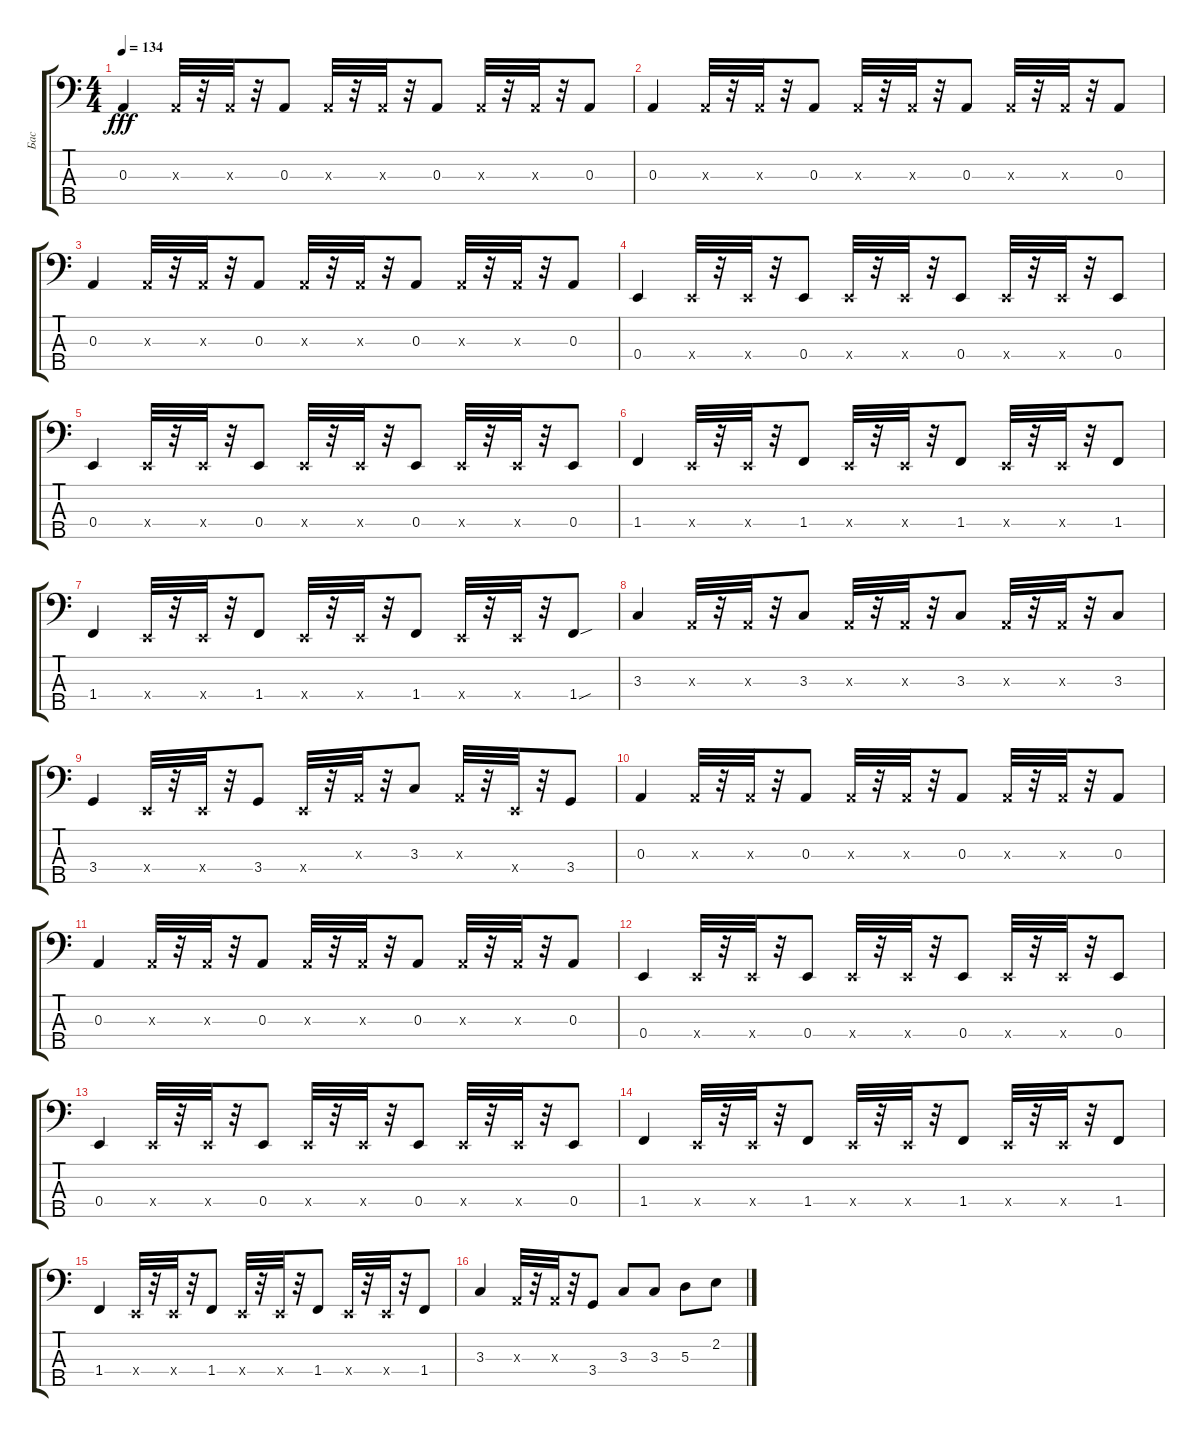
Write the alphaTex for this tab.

\track ("Бас" "Бас") {instrument electricbassfinger}
\staff {score tabs}
\tuning (G2 D2 A1 E1 B0) {hide}
\ts (4 4)
\tempo 134
\clef f4
\ks c
0.3.4{dy fff} 0.3{x}.32 r.32 0.3{x}.32 r.32 0.3.8 0.3{x}.32 r.32 0.3{x}.32 r.32 0.3.8 0.3{x}.32 r.32 0.3{x}.32 r.32 0.3.8 |
0.3.4 0.3{x}.32 r.32 0.3{x}.32 r.32 0.3.8 0.3{x}.32 r.32 0.3{x}.32 r.32 0.3.8 0.3{x}.32 r.32 0.3{x}.32 r.32 0.3.8 |
0.3.4 0.3{x}.32 r.32 0.3{x}.32 r.32 0.3.8 0.3{x}.32 r.32 0.3{x}.32 r.32 0.3.8 0.3{x}.32 r.32 0.3{x}.32 r.32 0.3.8 |
0.4.4 0.4{x}.32 r.32 0.4{x}.32 r.32 0.4.8 0.4{x}.32 r.32 0.4{x}.32 r.32 0.4.8 0.4{x}.32 r.32 0.4{x}.32 r.32 0.4.8 |
0.4.4 0.4{x}.32 r.32 0.4{x}.32 r.32 0.4.8 0.4{x}.32 r.32 0.4{x}.32 r.32 0.4.8 0.4{x}.32 r.32 0.4{x}.32 r.32 0.4.8 |
1.4.4 0.4{x}.32 r.32 0.4{x}.32 r.32 1.4.8 0.4{x}.32 r.32 0.4{x}.32 r.32 1.4.8 0.4{x}.32 r.32 0.4{x}.32 r.32 1.4.8 |
1.4.4 0.4{x}.32 r.32 0.4{x}.32 r.32 1.4.8 0.4{x}.32 r.32 0.4{x}.32 r.32 1.4.8 0.4{x}.32 r.32 0.4{x}.32 r.32 1.4{sou}.8 |
3.3.4 0.3{x}.32 r.32 0.3{x}.32 r.32 3.3.8 0.3{x}.32 r.32 0.3{x}.32 r.32 3.3.8 0.3{x}.32 r.32 0.3{x}.32 r.32 3.3.8 |
3.4.4 0.4{x}.32 r.32 0.4{x}.32 r.32 3.4.8 0.4{x}.32 r.32 0.3{x}.32 r.32 3.3.8 0.3{x}.32 r.32 0.4{x}.32 r.32 3.4.8 |
0.3.4 0.3{x}.32 r.32 0.3{x}.32 r.32 0.3.8 0.3{x}.32 r.32 0.3{x}.32 r.32 0.3.8 0.3{x}.32 r.32 0.3{x}.32 r.32 0.3.8 |
0.3.4 0.3{x}.32 r.32 0.3{x}.32 r.32 0.3.8 0.3{x}.32 r.32 0.3{x}.32 r.32 0.3.8 0.3{x}.32 r.32 0.3{x}.32 r.32 0.3.8 |
0.4.4 0.4{x}.32 r.32 0.4{x}.32 r.32 0.4.8 0.4{x}.32 r.32 0.4{x}.32 r.32 0.4.8 0.4{x}.32 r.32 0.4{x}.32 r.32 0.4.8 |
0.4.4 0.4{x}.32 r.32 0.4{x}.32 r.32 0.4.8 0.4{x}.32 r.32 0.4{x}.32 r.32 0.4.8 0.4{x}.32 r.32 0.4{x}.32 r.32 0.4.8 |
1.4.4 0.4{x}.32 r.32 0.4{x}.32 r.32 1.4.8 0.4{x}.32 r.32 0.4{x}.32 r.32 1.4.8 0.4{x}.32 r.32 0.4{x}.32 r.32 1.4.8 |
1.4.4 0.4{x}.32 r.32 0.4{x}.32 r.32 1.4.8 0.4{x}.32 r.32 0.4{x}.32 r.32 1.4.8 0.4{x}.32 r.32 0.4{x}.32 r.32 1.4.8 |
3.3.4 0.3{x}.32 r.32 0.3{x}.32 r.32 3.4.8 3.3.8 3.3.8 5.3.8 2.2.8
